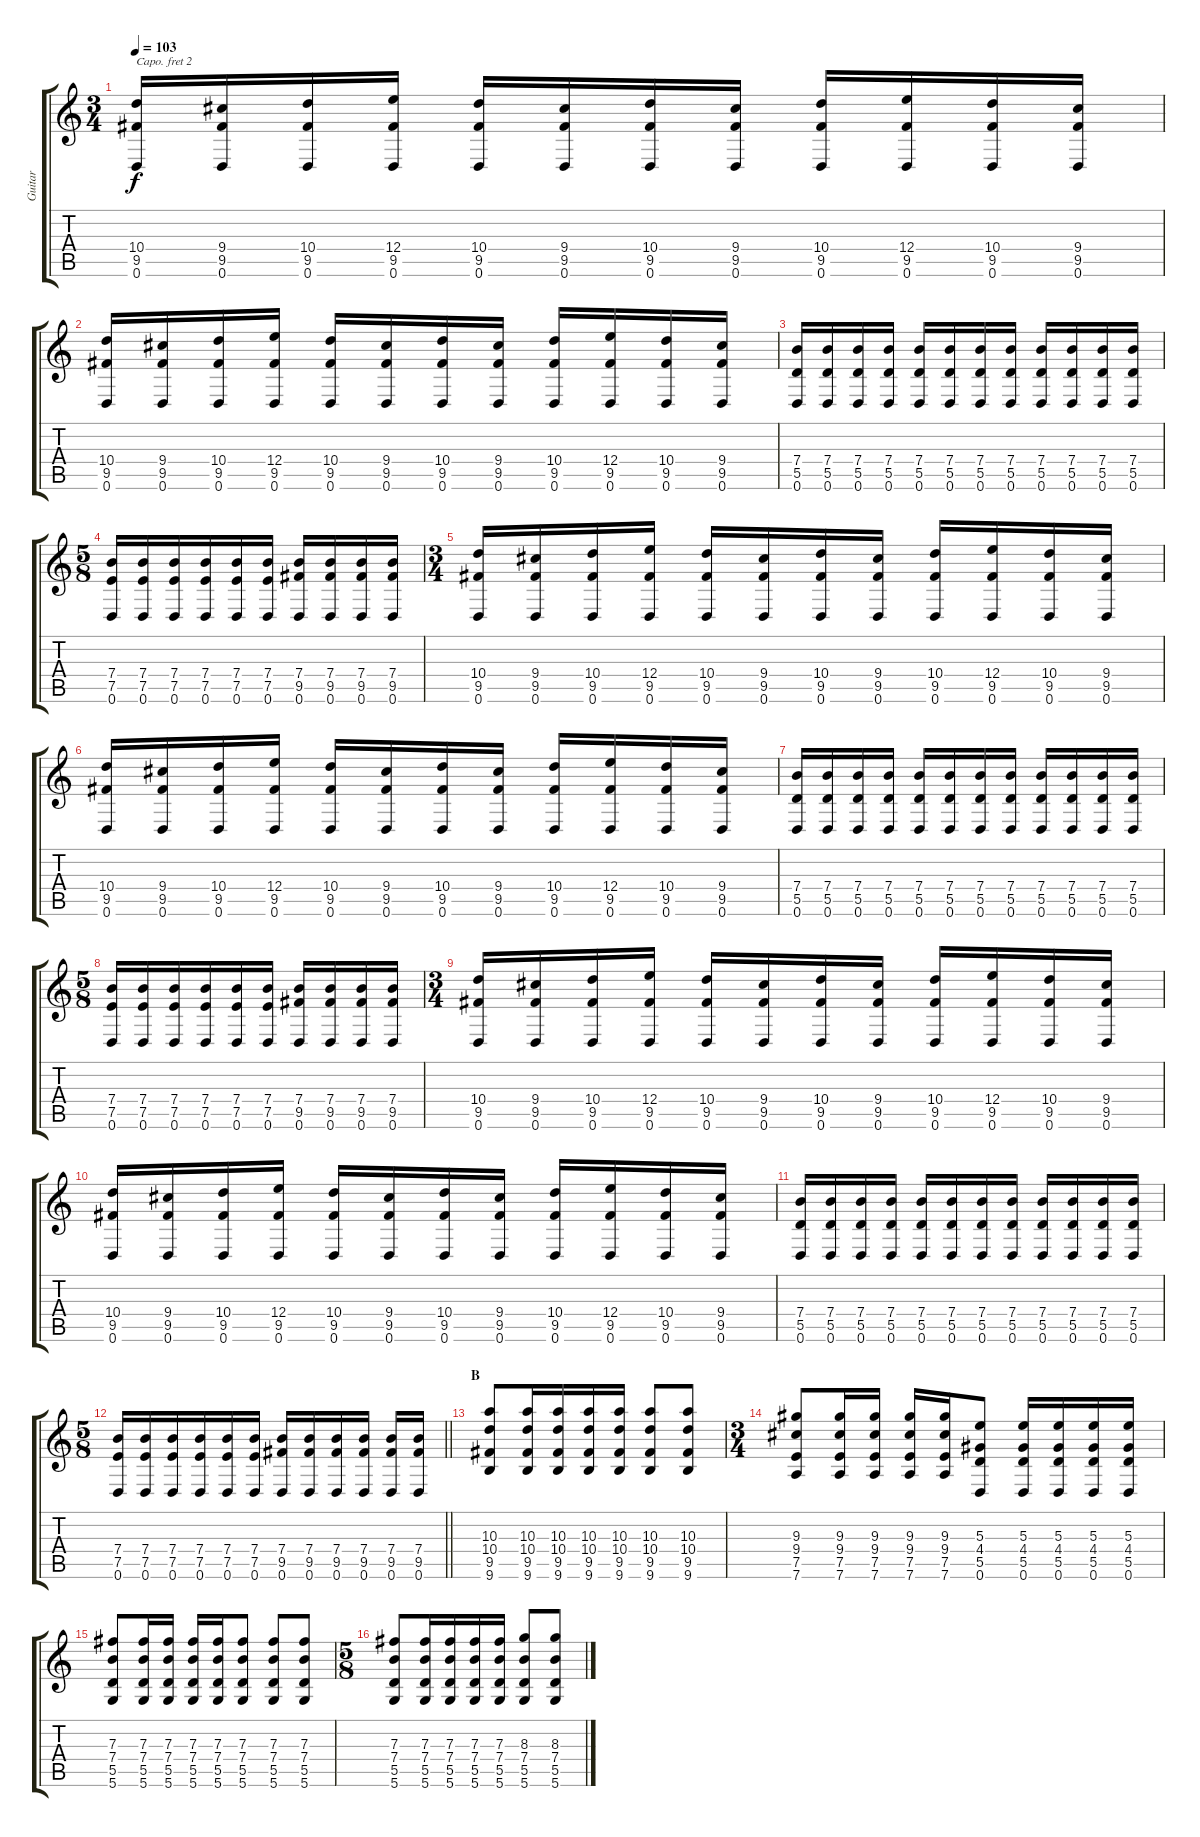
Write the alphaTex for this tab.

\track ("Guitar" "Guitar") {instrument distortionguitar}
\staff {score tabs}
\capo 2
\tuning (G4 E4 A3 D3 G2 C2) {hide}
\ts (3 4)
\tempo 103
\clef g2
\ks c
(10.4 9.5 0.6).16{dy f} (9.4 9.5 0.6).16 (10.4 9.5 0.6).16 (12.4 9.5 0.6).16 (10.4 9.5 0.6).16 (9.4 9.5 0.6).16 (10.4 9.5 0.6).16 (9.4 9.5 0.6).16 (10.4 9.5 0.6).16 (12.4 9.5 0.6).16 (10.4 9.5 0.6).16 (9.4 9.5 0.6).16 |
(10.4 9.5 0.6).16 (9.4 9.5 0.6).16 (10.4 9.5 0.6).16 (12.4 9.5 0.6).16 (10.4 9.5 0.6).16 (9.4 9.5 0.6).16 (10.4 9.5 0.6).16 (9.4 9.5 0.6).16 (10.4 9.5 0.6).16 (12.4 9.5 0.6).16 (10.4 9.5 0.6).16 (9.4 9.5 0.6).16 |
(7.4 5.5 0.6).16 (7.4 5.5 0.6).16 (7.4 5.5 0.6).16 (7.4 5.5 0.6).16 (7.4 5.5 0.6).16 (7.4 5.5 0.6).16 (7.4 5.5 0.6).16 (7.4 5.5 0.6).16 (7.4 5.5 0.6).16 (7.4 5.5 0.6).16 (7.4 5.5 0.6).16 (7.4 5.5 0.6).16 |
\ts (5 8)
(7.4 7.5 0.6).16 (7.4 7.5 0.6).16 (7.4 7.5 0.6).16 (7.4 7.5 0.6).16 (7.4 7.5 0.6).16 (7.4 7.5 0.6).16 (7.4 9.5 0.6).16 (7.4 9.5 0.6).16 (7.4 9.5 0.6).16 (7.4 9.5 0.6).16 |
\ts (3 4)
(10.4 9.5 0.6).16 (9.4 9.5 0.6).16 (10.4 9.5 0.6).16 (12.4 9.5 0.6).16 (10.4 9.5 0.6).16 (9.4 9.5 0.6).16 (10.4 9.5 0.6).16 (9.4 9.5 0.6).16 (10.4 9.5 0.6).16 (12.4 9.5 0.6).16 (10.4 9.5 0.6).16 (9.4 9.5 0.6).16 |
(10.4 9.5 0.6).16 (9.4 9.5 0.6).16 (10.4 9.5 0.6).16 (12.4 9.5 0.6).16 (10.4 9.5 0.6).16 (9.4 9.5 0.6).16 (10.4 9.5 0.6).16 (9.4 9.5 0.6).16 (10.4 9.5 0.6).16 (12.4 9.5 0.6).16 (10.4 9.5 0.6).16 (9.4 9.5 0.6).16 |
(7.4 5.5 0.6).16 (7.4 5.5 0.6).16 (7.4 5.5 0.6).16 (7.4 5.5 0.6).16 (7.4 5.5 0.6).16 (7.4 5.5 0.6).16 (7.4 5.5 0.6).16 (7.4 5.5 0.6).16 (7.4 5.5 0.6).16 (7.4 5.5 0.6).16 (7.4 5.5 0.6).16 (7.4 5.5 0.6).16 |
\ts (5 8)
(7.4 7.5 0.6).16 (7.4 7.5 0.6).16 (7.4 7.5 0.6).16 (7.4 7.5 0.6).16 (7.4 7.5 0.6).16 (7.4 7.5 0.6).16 (7.4 9.5 0.6).16 (7.4 9.5 0.6).16 (7.4 9.5 0.6).16 (7.4 9.5 0.6).16 |
\ts (3 4)
(10.4 9.5 0.6).16 (9.4 9.5 0.6).16 (10.4 9.5 0.6).16 (12.4 9.5 0.6).16 (10.4 9.5 0.6).16 (9.4 9.5 0.6).16 (10.4 9.5 0.6).16 (9.4 9.5 0.6).16 (10.4 9.5 0.6).16 (12.4 9.5 0.6).16 (10.4 9.5 0.6).16 (9.4 9.5 0.6).16 |
(10.4 9.5 0.6).16 (9.4 9.5 0.6).16 (10.4 9.5 0.6).16 (12.4 9.5 0.6).16 (10.4 9.5 0.6).16 (9.4 9.5 0.6).16 (10.4 9.5 0.6).16 (9.4 9.5 0.6).16 (10.4 9.5 0.6).16 (12.4 9.5 0.6).16 (10.4 9.5 0.6).16 (9.4 9.5 0.6).16 |
(7.4 5.5 0.6).16 (7.4 5.5 0.6).16 (7.4 5.5 0.6).16 (7.4 5.5 0.6).16 (7.4 5.5 0.6).16 (7.4 5.5 0.6).16 (7.4 5.5 0.6).16 (7.4 5.5 0.6).16 (7.4 5.5 0.6).16 (7.4 5.5 0.6).16 (7.4 5.5 0.6).16 (7.4 5.5 0.6).16 |
\ts (5 8)
\barLineRight lightlight
(7.4 7.5 0.6).16 (7.4 7.5 0.6).16 (7.4 7.5 0.6).16 (7.4 7.5 0.6).16 (7.4 7.5 0.6).16 (7.4 7.5 0.6).16 (7.4 9.5 0.6).16 (7.4 9.5 0.6).16 (7.4 9.5 0.6).16 (7.4 9.5 0.6).16 (7.4 9.5 0.6).16 (7.4 9.5 0.6).16 |
\section ("" "B")
(10.3 10.4 9.5 9.6).8 (10.3 10.4 9.5 9.6).16 (10.3 10.4 9.5 9.6).16 (10.3 10.4 9.5 9.6).16 (10.3 10.4 9.5 9.6).16 (10.3 10.4 9.5 9.6).8 (10.3 10.4 9.5 9.6).8 |
\ts (3 4)
(9.3 9.4 7.5 7.6).8 (9.3 9.4 7.5 7.6).16 (9.3 9.4 7.5 7.6).16 (9.3 9.4 7.5 7.6).16 (9.3 9.4 7.5 7.6).16 (5.3 4.4 5.5 0.6).8 (5.3 4.4 5.5 0.6).16 (5.3 4.4 5.5 0.6).16 (5.3 4.4 5.5 0.6).16 (5.3 4.4 5.5 0.6).16 |
(7.3 7.4 5.5 5.6).8 (7.3 7.4 5.5 5.6).16 (7.3 7.4 5.5 5.6).16 (7.3 7.4 5.5 5.6).16 (7.3 7.4 5.5 5.6).16 (7.3 7.4 5.5 5.6).8 (7.3 7.4 5.5 5.6).8 (7.3 7.4 5.5 5.6).8 |
\ts (5 8)
(7.3 7.4 5.5 5.6).8 (7.3 7.4 5.5 5.6).16 (7.3 7.4 5.5 5.6).16 (7.3 7.4 5.5 5.6).16 (7.3 7.4 5.5 5.6).16 (8.3 7.4 5.5 5.6).8 (8.3 7.4 5.5 5.6).8
